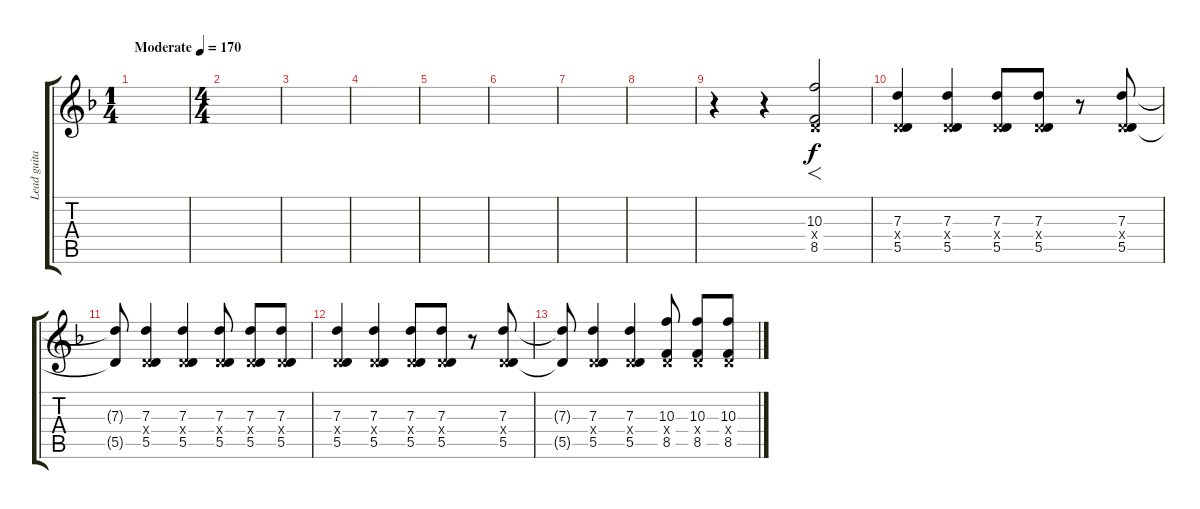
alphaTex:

\track ("Lead guitar" "Lead guita") {instrument overdrivenguitar}
\staff {score tabs}
\tuning (E4 B3 G3 D3 A2 E2) {hide}
\ts (1 4)
\tempo (170 "Moderate")
\clef g2
\ks dminor
|
\ts (4 4)
|
|
|
|
|
|
|
r.4 r.4 (10.3 0.4{x} 8.5).2{f} |
(7.3 0.4{x} 5.5).4 (7.3 0.4{x} 5.5).4 (7.3 0.4{x} 5.5).8 (7.3 0.4{x} 5.5).8 r.8 (7.3 0.4{x} 5.5).8 |
(7.3{t} 5.5{t}).8 (7.3 0.4{x} 5.5).4 (7.3 0.4{x} 5.5).4 (7.3 0.4{x} 5.5).8 (7.3 0.4{x} 5.5).8 (7.3 0.4{x} 5.5).8 |
(7.3 0.4{x} 5.5).4 (7.3 0.4{x} 5.5).4 (7.3 0.4{x} 5.5).8 (7.3 0.4{x} 5.5).8 r.8 (7.3 0.4{x} 5.5).8 |
(7.3{t} 5.5{t}).8 (7.3 0.4{x} 5.5).4 (7.3 0.4{x} 5.5).4 (10.3 0.4{x} 8.5).8 (10.3 0.4{x} 8.5).8 (10.3 0.4{x} 8.5).8
